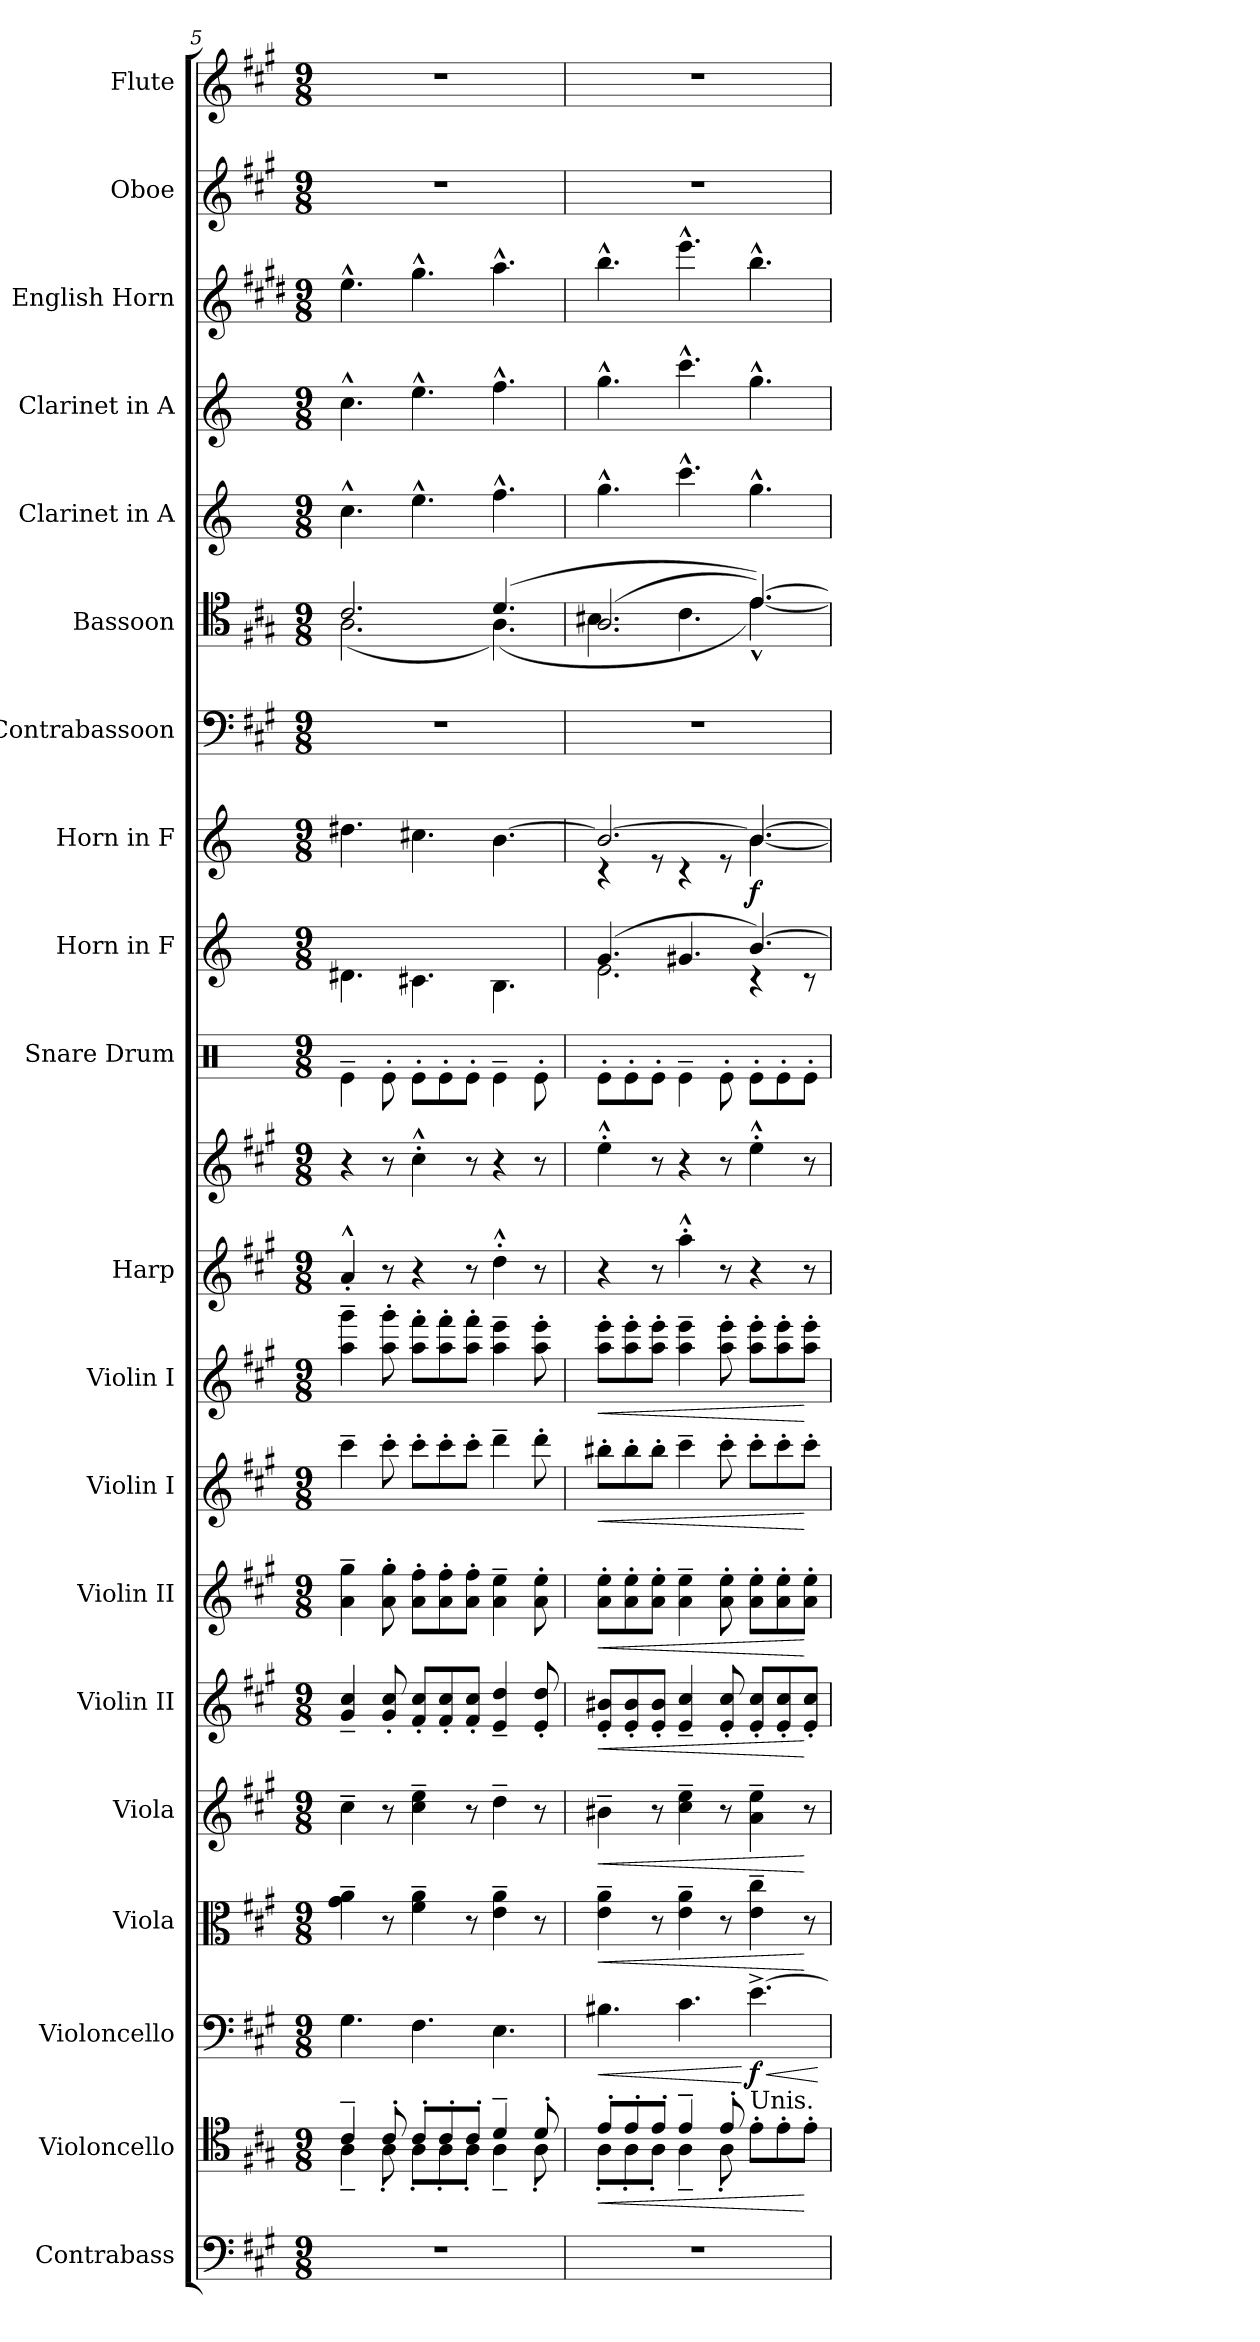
**kern	**kern	**dynam	**kern	**dynam	**kern	**dynam	**kern	**dynam	**kern	**dynam	**kern	**dynam	**kern	**dynam	**kern	**dynam	**kern	**kern	**kern	**kern	**kern	**dynam	**kern	**kern	**kern	**kern	**kern	**kern	**kern
*part20	*part19	*part19	*part18	*part18	*part17	*part17	*part16	*part16	*part15	*part15	*part14	*part14	*part13	*part13	*part12	*part12	*part11	*part11	*part10	*part9	*part8	*part8	*part7	*part6	*part5	*part4	*part3	*part2	*part1
*staff21	*staff20	*staff20	*staff19	*staff19	*staff18	*staff18	*staff17	*staff17	*staff16	*staff16	*staff15	*staff15	*staff14	*staff14	*staff13	*staff13	*staff12	*staff11	*staff10	*staff9	*staff8	*staff8	*staff7	*staff6	*staff5	*staff4	*staff3	*staff2	*staff1
*I"Contrabass	*I"Violoncello	*	*I"Violoncello	*	*I"Viola	*	*I"Viola	*	*I"Violin II	*	*I"Violin II	*	*I"Violin I	*	*I"Violin I	*	*I"Harp	*	*I"Snare Drum	*I"Horn in F	*I"Horn in F	*	*I"Contrabassoon	*I"Bassoon	*I"Clarinet in A	*I"Clarinet in A	*I"English Horn	*I"Oboe	*I"Flute
*I'Cb.	*I'Vc.	*	*I'Vc.	*	*I'Vla.	*	*I'Vla.	*	*I'Vln. II	*	*I'Vln. II	*	*I'Vln. I	*	*I'Vln. I	*	*I'Hp	*	*I'S. D.	*I'Hn.	*I'Hn.	*	*I'Cbsn.	*I'Bsn.	*I'Cl.	*I'Cl.	*	*I'Ob.	*I'Fl.
*clefF4	*clefC4	*	*clefF4	*	*clefC3	*	*clefG2	*	*clefG2	*	*clefG2	*	*clefG2	*	*clefG2	*	*clefG2	*clefG2	*clefX	*clefG2	*clefG2	*	*clefF4	*clefC4	*clefG2	*clefG2	*clefG2	*clefG2	*clefG2
*	*	*	*	*	*	*	*	*	*	*	*	*	*	*	*	*	*	*	*	*ITrd4c7	*ITrd4c7	*	*	*	*ITrd2c3	*ITrd2c3	*ITrd4c7	*	*
*k[f#c#g#]	*k[f#c#g#]	*	*k[f#c#g#]	*	*k[f#c#g#]	*	*k[f#c#g#]	*	*k[f#c#g#]	*	*k[f#c#g#]	*	*k[f#c#g#]	*	*k[f#c#g#]	*	*k[f#c#g#]	*k[f#c#g#]	*k[]	*k[b-]	*k[b-]	*	*k[f#c#g#]	*k[f#c#g#]	*k[f#c#g#]	*k[f#c#g#]	*k[f#c#g#]	*k[f#c#g#]	*k[f#c#g#]
*A:	*A:	*	*A:	*	*A:	*	*A:	*	*A:	*	*A:	*	*A:	*	*A:	*	*A:	*A:	*C:	*F:	*F:	*	*A:	*A:	*A:	*A:	*A:	*A:	*A:
*M9/8	*M9/8	*	*M9/8	*	*M9/8	*	*M9/8	*	*M9/8	*	*M9/8	*	*M9/8	*	*M9/8	*	*M9/8	*M9/8	*M9/8	*M9/8	*M9/8	*	*M9/8	*M9/8	*M9/8	*M9/8	*M9/8	*M9/8	*M9/8
=5	=5	=5	=5	=5	=5	=5	=5	=5	=5	=5	=5	=5	=5	=5	=5	=5	=5	=5	=5	=5	=5	=5	=5	=5	=5	=5	=5	=5	=5
*	*^	*	*	*	*	*	*	*	*	*	*	*	*	*	*	*	*	*	*	*	*	*	*	*^	*	*	*	*	*
8%9r	4c#~	4A~	.	4.G#	.	4g#~ 4a~	.	4cc#~	.	4g#~ 4cc#~	.	4a~ 4gg#~	.	4ccc#~	.	4aa~ 4ggg#~	.	4a'^^	4r	4Re~\	4.G#X\	4.g#X	.	8%9r	2.c#	(2.A	4.a^^	4.a^^	4.a^^	8%9r	8%9r
.	8c#'	8A'	.	.	.	8r	.	8r	.	8g#' 8cc#'	.	8a' 8gg#'	.	8ccc#'	.	8aa' 8ggg#'	.	8r	8r	8Re'\	.	.	.	.	.	.	.	.	.	.	.
.	8c#'L	8A'L	.	4.F#	.	4f#~ 4a~	.	4cc#~ 4ee~	.	8f#' 8cc#'L	.	8a' 8ff#'L	.	8ccc#'L	.	8aa' 8fff#'L	.	4r	4cc#'^^	8Re'\L	4.F#X\	4.f#X	.	.	.	.	4.cc#^^	4.cc#^^	4.cc#^^	.	.
.	8c#'	8A'	.	.	.	.	.	.	.	8f#' 8cc#'	.	8a' 8ff#'	.	8ccc#'	.	8aa' 8fff#'	.	.	.	8Re'\	.	.	.	.	.	.	.	.	.	.	.
.	8c#'J	8A'J	.	.	.	8r	.	8r	.	8f#' 8cc#'J	.	8a' 8ff#'J	.	8ccc#'J	.	8aa' 8fff#'J	.	8r	8r	8Re'\J	.	.	.	.	.	.	.	.	.	.	.
.	4d~	4A~	.	4.E	.	4e~ 4a~	.	4dd~	.	4e~ 4dd~	.	4a~ 4ee~	.	4ddd~	.	4aa~ 4eee~	.	4dd'^^	4r	4Re~\	4.E\	[4.e	.	.	(4.d	(4.A)	4.dd^^	4.dd^^	4.dd^^	.	.
.	8d'	8A'	.	.	.	8r	.	8r	.	8e' 8dd'	.	8a' 8ee'	.	8ddd'	.	8aa' 8eee'	.	8r	8r	8Re'\	.	.	.	.	.	.	.	.	.	.	.
=6	=6	=6	=6	=6	=6	=6	=6	=6	=6	=6	=6	=6	=6	=6	=6	=6	=6	=6	=6	=6	=6	=6	=6	=6	=6	=6	=6	=6	=6	=6	=6
!	!	!	!LO:HP:b	!	!LO:HP:b	!	!LO:HP:b	!	!LO:HP:b	!	!LO:HP:b	!	!LO:HP:b	!	!LO:HP:b	!	!LO:HP:b	!	!	!	!	!	!	!	!	!	!	!	!	!	!
*	*	*	*	*	*	*	*	*	*	*	*	*	*	*	*	*	*	*	*	*	*^	*^	*	*	*	*	*	*	*	*	*
8%9r	8e'L	8A'L	<	4.B#X	<	4e~ 4a~	<	4b#X~	<	8e' 8b#X'L	<	8a' 8ee'L	<	8bb#X'L	<	8aa' 8eee'L	<	4r	4ee'^^	8Re'\L	(4.c	2.A	2.e_	4r	.	8%9r	(2.A	4.B#X	4.ee^^	4.ee^^	4.ee^^	8%9r	8%9r
.	8e'	8A'	.	.	.	.	.	.	.	8e' 8b#'	.	8a' 8ee'	.	8bb#'	.	8aa' 8eee'	.	.	.	8Re'\	.	.	.	.	.	.	.	.	.	.	.	.	.
.	8e'J	8A'J	.	.	.	8r	.	8r	.	8e' 8b#'J	.	8a' 8ee'J	.	8bb#'J	.	8aa' 8eee'J	.	8r	8r	8Re'\J	.	.	.	8r	.	.	.	.	.	.	.	.	.
.	4e~	4A~	.	4.c#	.	4e~ 4a~	.	4cc#~ 4ee~	.	4e~ 4cc#~	.	4a~ 4ee~	.	4ccc#~	.	4aa~ 4eee~	.	4aa'^^	4r	4Re~\	4.c#X	.	.	4r	.	.	.	4.c#	4.aa^^	4.aa^^	4.aa^^	.	.
.	8e'	8A'	.	.	.	8r	.	8r	.	8e' 8cc#'	.	8a' 8ee'	.	8ccc#'	.	8aa' 8eee'	.	8r	8r	8Re'\	.	.	.	8r	.	.	.	.	.	.	.	.	.
!	!LO:TX:a:t=Unis.	!	!	!	!	!	!	!	!	!	!	!	!	!	!	!	!	!	!	!	!	!	!	!	!	!	!	!	!	!	!	!	!
!	!	!	!	!	!LO:HP:n=1:b	!	!	!	!	!	!	!	!	!	!	!	!	!	!	!	!	!	!	!	!	!	!	!	!	!	!	!	!
.	8e'L	4.ryy	.	[4.e^	[ < f	4e~ 4cc#~	.	4a~ 4ee~	.	8e' 8cc#'L	.	8a' 8ee'L	.	8ccc#'L	.	8aa' 8eee'L	.	4r	4ee'^^	8Re'\L	[4.e)	4r	4.e_	[4.e	f	.	[4.e))	[4.e^^)	4.ee^^	4.ee^^	4.ee^^	.	.
.	8e'	.	.	.	.	.	.	.	.	8e' 8cc#'	.	8a' 8ee'	.	8ccc#'	.	8aa' 8eee'	.	.	.	8Re'\	.	.	.	.	.	.	.	.	.	.	.	.	.
.	8e'J	.	[	.	.	8r	[	8r	[	8e' 8cc#'J	[	8a' 8ee'J	[	8ccc#'J	[	8aa' 8eee'J	[	8r	8r	8Re'\J	.	8r	.	.	.	.	.	.	.	.	.	.	.
*	*	*	*	*	*	*	*	*	*	*	*	*	*	*	*	*	*	*	*	*	*v	*v	*	*	*	*	*v	*v	*	*	*	*	*
*	*v	*v	*	*	*	*	*	*	*	*	*	*	*	*	*	*	*	*	*	*	*	*v	*v	*	*	*	*	*	*	*	*
.	.	.	.	[	.	.	.	.	.	.	.	.	.	.	.	.	.	.	.	.	.	.	.	.	.	.	.	.	.
=	=	=	=	=	=	=	=	=	=	=	=	=	=	=	=	=	=	=	=	=	=	=	=	=	=	=	=	=	=
*-	*-	*-	*-	*-	*-	*-	*-	*-	*-	*-	*-	*-	*-	*-	*-	*-	*-	*-	*-	*-	*-	*-	*-	*-	*-	*-	*-	*-	*-
